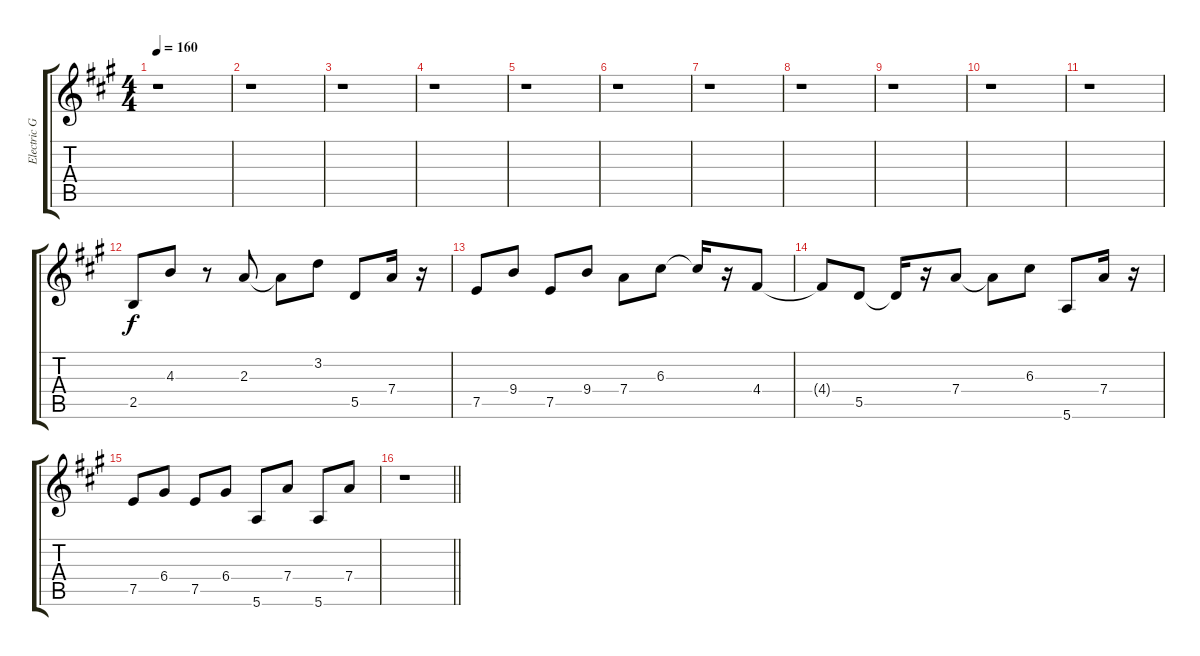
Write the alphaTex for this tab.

\track ("Electric Gtr (Clean Tone)" "Electric G") {instrument electricguitarclean}
\staff {score tabs}
\tuning (E4 B3 G3 D3 A2 E2) {hide}
\ts (4 4)
\tempo 160
\clef g2
\ks a
r.1{dy f} |
r.1 |
r.1 |
r.1 |
r.1 |
r.1 |
r.1 |
r.1 |
r.1 |
r.1 |
r.1 |
2.5.8 4.3.8 r.8 2.3.8 2.3{t}.8 3.2.8 5.5.8 7.4.16 r.16 |
7.5.8 9.4.8 7.5.8 9.4.8 7.4.8 6.3.8 6.3{t}.16 r.16 4.4.8 |
4.4{t}.8 5.5.8 5.5{t}.16 r.16 7.4.8 7.4{t}.8 6.3.8 5.6.8 7.4.16 r.16 |
7.5.8 6.4.8 7.5.8 6.4.8 5.6.8 7.4.8 5.6.8 7.4.8 |
\barLineRight lightlight
r.1
